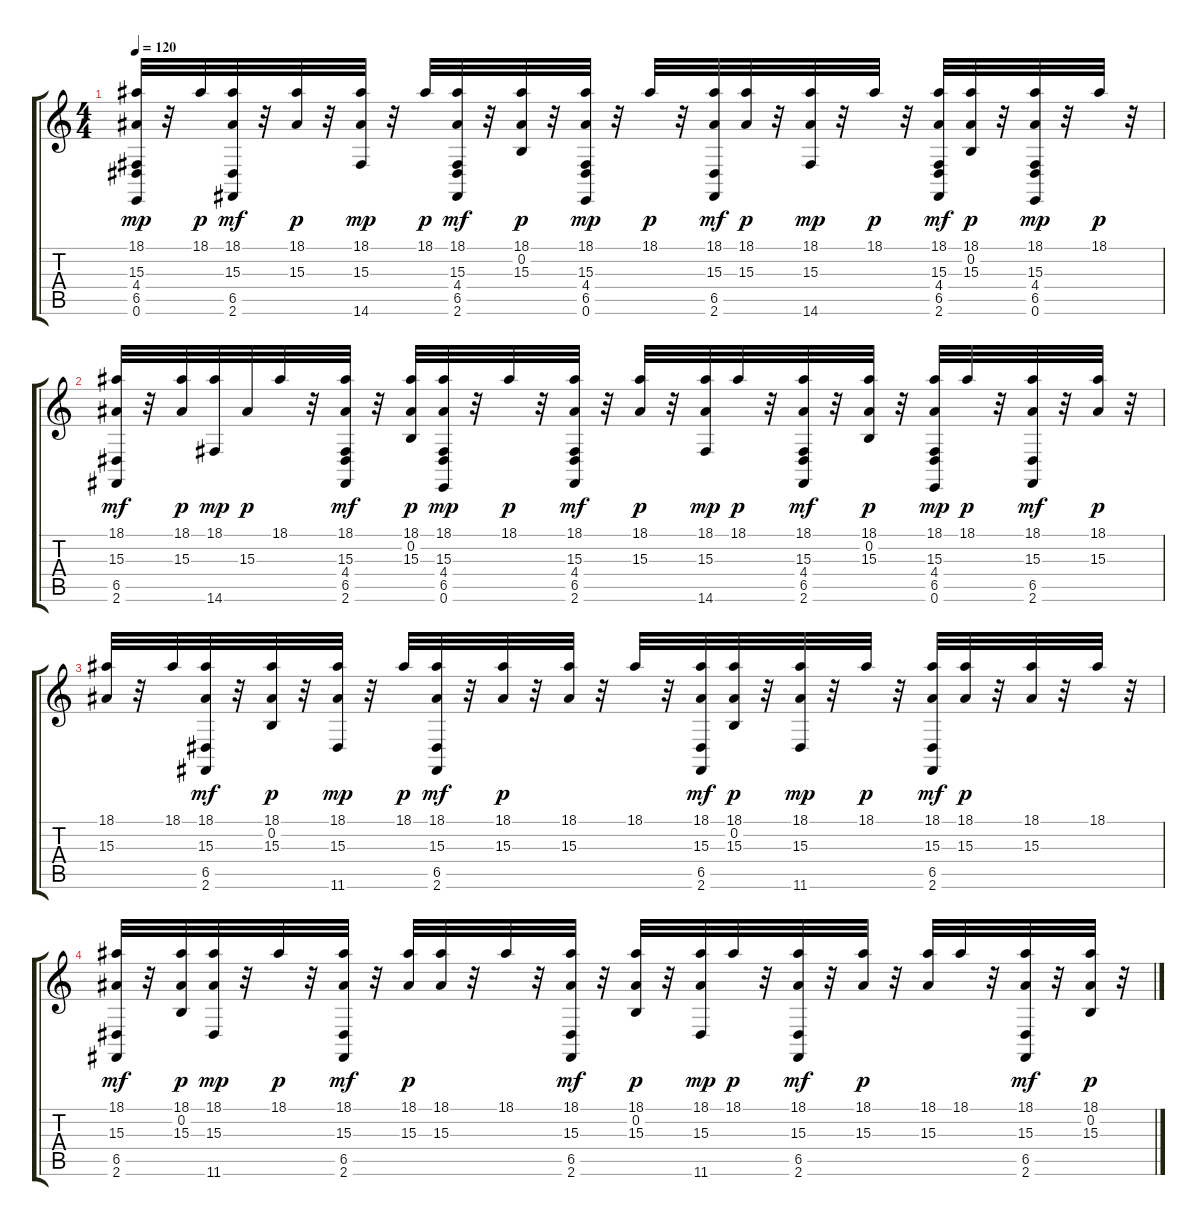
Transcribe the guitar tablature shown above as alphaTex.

\track "" {instrument drawbarorgan}
\staff {score tabs}
\tuning (E4 B3 G3 D3 A2 E2) {hide}
\ts (4 4)
\tempo 120
\clef g2
\ks c
(18.1 15.3 4.4 6.5 0.6).32{dy mp} r.32 18.1.32{dy p} (18.1 15.3 6.5 2.6).32{dy mf} r.32 (18.1 15.3).32{dy p} r.32 (18.1 15.3 14.6).32{dy mp} r.32 18.1.32{dy p} (18.1 15.3 4.4 6.5 2.6).32{dy mf} r.32 (18.1 0.2 15.3).32{dy p} r.32 (18.1 15.3 4.4 6.5 0.6).32{dy mp} r.32 18.1.32{dy p} r.32 (18.1 15.3 6.5 2.6).32{dy mf} (18.1 15.3).32{dy p} r.32 (18.1 15.3 14.6).32{dy mp} r.32 18.1.32{dy p} r.32 (18.1 15.3 4.4 6.5 2.6).32{dy mf} (18.1 0.2 15.3).32{dy p} r.32 (18.1 15.3 4.4 6.5 0.6).32{dy mp} r.32 18.1.32{dy p} r.32 |
(18.1 15.3 6.5 2.6).32{dy mf} r.32 (18.1 15.3).32{dy p} (18.1 14.6).32{dy mp} 15.3.32{dy p} 18.1.32 r.32 (18.1 15.3 4.4 6.5 2.6).32{dy mf} r.32 (18.1 0.2 15.3).32{dy p} (18.1 15.3 4.4 6.5 0.6).32{dy mp} r.32 18.1.32{dy p} r.32 (18.1 15.3 4.4 6.5 2.6).32{dy mf} r.32 (18.1 15.3).32{dy p} r.32 (18.1 15.3 14.6).32{dy mp} 18.1.32{dy p} r.32 (18.1 15.3 4.4 6.5 2.6).32{dy mf} r.32 (18.1 0.2 15.3).32{dy p} r.32 (18.1 15.3 4.4 6.5 0.6).32{dy mp} 18.1.32{dy p} r.32 (18.1 15.3 6.5 2.6).32{dy mf} r.32 (18.1 15.3).32{dy p} r.32 |
(18.1 15.3).32 r.32 18.1.32 (18.1 15.3 6.5 2.6).32{dy mf} r.32 (18.1 0.2 15.3).32{dy p} r.32 (18.1 15.3 11.6).32{dy mp} r.32 18.1.32{dy p} (18.1 15.3 6.5 2.6).32{dy mf} r.32 (18.1 15.3).32{dy p} r.32 (18.1 15.3).32 r.32 18.1.32 r.32 (18.1 15.3 6.5 2.6).32{dy mf} (18.1 0.2 15.3).32{dy p} r.32 (18.1 15.3 11.6).32{dy mp} r.32 18.1.32{dy p} r.32 (18.1 15.3 6.5 2.6).32{dy mf} (18.1 15.3).32{dy p} r.32 (18.1 15.3).32 r.32 18.1.32 r.32 |
(18.1 15.3 6.5 2.6).32{dy mf} r.32 (18.1 0.2 15.3).32{dy p} (18.1 15.3 11.6).32{dy mp} r.32 18.1.32{dy p} r.32 (18.1 15.3 6.5 2.6).32{dy mf} r.32 (18.1 15.3).32{dy p} (18.1 15.3).32 r.32 18.1.32 r.32 (18.1 15.3 6.5 2.6).32{dy mf} r.32 (18.1 0.2 15.3).32{dy p} r.32 (18.1 15.3 11.6).32{dy mp} 18.1.32{dy p} r.32 (18.1 15.3 6.5 2.6).32{dy mf} r.32 (18.1 15.3).32{dy p} r.32 (18.1 15.3).32 18.1.32 r.32 (18.1 15.3 6.5 2.6).32{dy mf} r.32 (18.1 0.2 15.3).32{dy p} r.32
